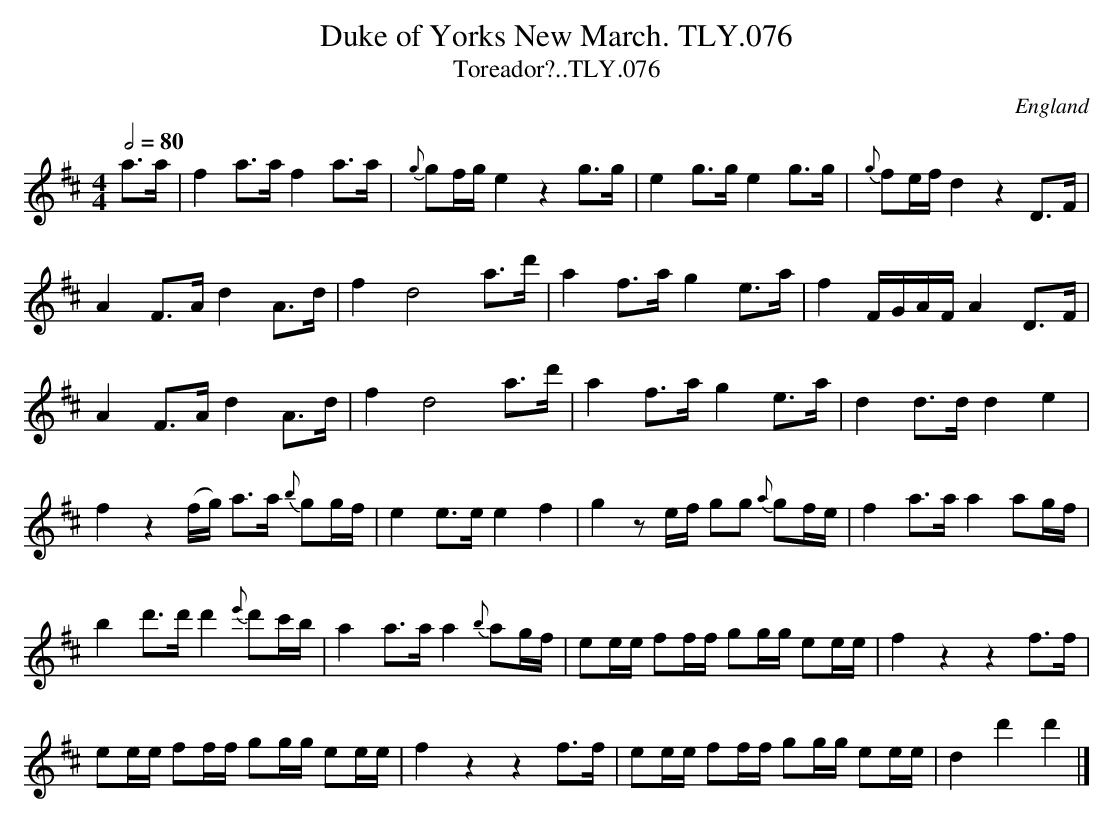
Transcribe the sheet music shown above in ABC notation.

X:1
T:Duke of Yorks New March. TLY.076
T:Toreador?..TLY.076
M:4/4
L:1/8
Q:1/2=80
O:England
K:D major
a>a|f2 a>a f2 a>a| {g}gf/g/ e2 z2 g>g| e2 g>g e2 g>g|\
{g} fe/f/ d2 z2 D>F|!
A2 F>A d2 A>d| f2 d4 a>d'| a2 f>a g2 e>a| f2 F/G/A/F/ A2 D>F|!
A2 F>A d2 A>d| f2 d4 a>d'| a2 f>a g2 e>a|d2 d>d d2e2|!
f2 z2 (f/g/) a>a {b}gg/f/| e2 e>e e2 f2| g2 z e/f/ gg {a}gf/e/|\
f2 a>a a2 ag/f/|!
b2 d'>d' d'2 {e'}d'c'/b/| a2 a>a a2 {b}ag/f/| ee/e/ ff/f/ gg/g/ ee/e/|\
f2 z2z2 f>f|!
ee/e/ ff/f/ gg/g/ ee/e/| f2 z2z2 f>f|\
ee/e/ ff/f/ gg/g/ ee/e/| d2 d'2 d'2|]
